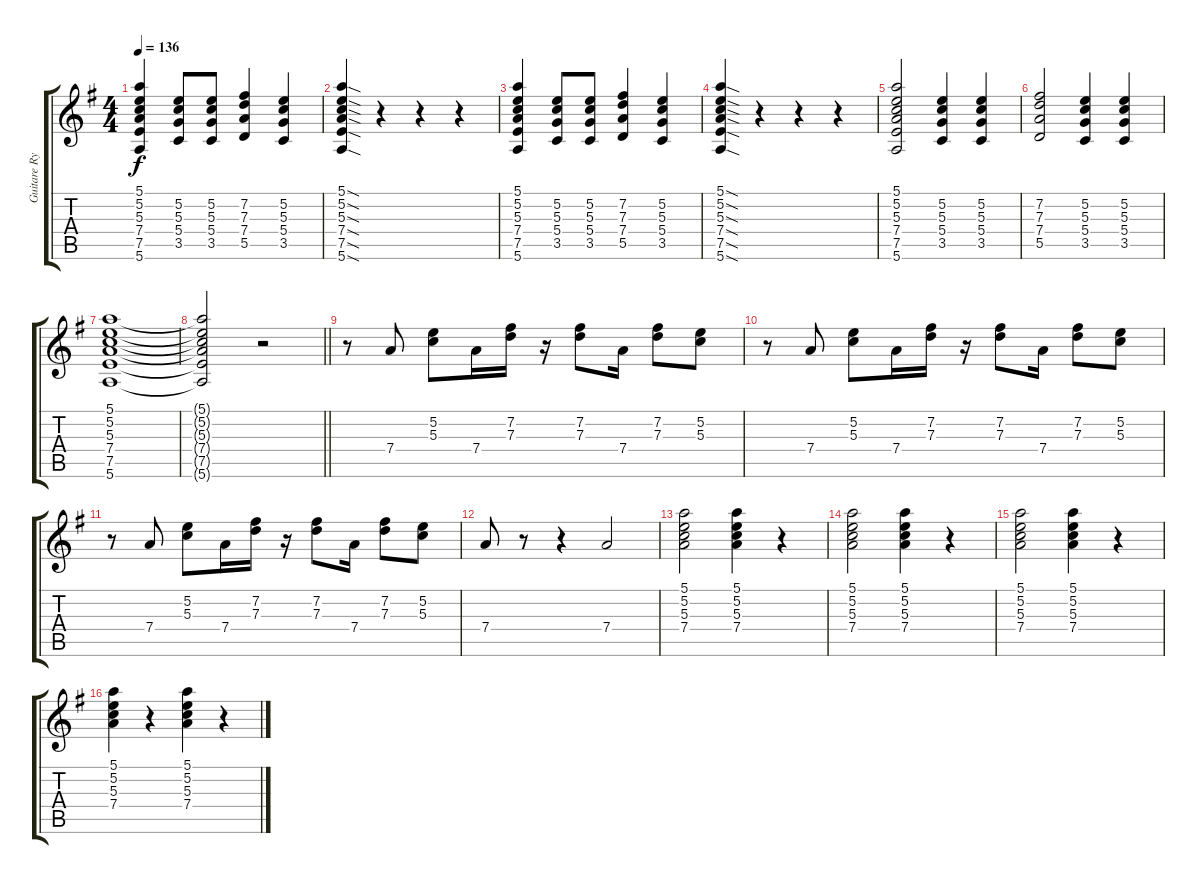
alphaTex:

\track ("Guitare Rythme" "Guitare Ry") {instrument electricguitarclean}
\staff {score tabs}
\tuning (E4 B3 G3 D3 A2 E2) {hide}
\ts (4 4)
\tempo 136
\clef g2
\ks g
(5.1 5.2 5.3 7.4 7.5 5.6).4{dy f volume 11 instrument electricguitarclean} (5.2 5.3 5.4 3.5).8 (5.2 5.3 5.4 3.5).8 (7.2 7.3 7.4 5.5).4 (5.2 5.3 5.4 3.5).4 |
(5.1{sod} 5.2{sod} 5.3{sod} 7.4{sod} 7.5{sod} 5.6{sod}).4 r.4 r.4 r.4 |
(5.1 5.2 5.3 7.4 7.5 5.6).4 (5.2 5.3 5.4 3.5).8 (5.2 5.3 5.4 3.5).8 (7.2 7.3 7.4 5.5).4 (5.2 5.3 5.4 3.5).4 |
(5.1{sod} 5.2{sod} 5.3{sod} 7.4{sod} 7.5{sod} 5.6{sod}).4 r.4 r.4 r.4 |
(5.1 5.2 5.3 7.4 7.5 5.6).2 (5.2 5.3 5.4 3.5).4 (5.2 5.3 5.4 3.5).4 |
(7.2 7.3 7.4 5.5).2 (5.2 5.3 5.4 3.5).4 (5.2 5.3 5.4 3.5).4 |
(5.1 5.2 5.3 7.4 7.5 5.6).1 |
\barLineRight lightlight
(5.1{t} 5.2{t} 5.3{t} 7.4{t} 7.5{t} 5.6{t}).2 r.2 |
r.8 7.4.8 (5.2 5.3).8 7.4.16 (7.2 7.3).16 r.16 (7.2 7.3).8 7.4.16 (7.2 7.3).8 (5.2 5.3).8 |
r.8 7.4.8 (5.2 5.3).8 7.4.16 (7.2 7.3).16 r.16 (7.2 7.3).8 7.4.16 (7.2 7.3).8 (5.2 5.3).8 |
r.8 7.4.8 (5.2 5.3).8 7.4.16 (7.2 7.3).16 r.16 (7.2 7.3).8 7.4.16 (7.2 7.3).8 (5.2 5.3).8 |
7.4.8 r.8 r.4 7.4.2 |
(5.1 5.2 5.3 7.4).2 (5.1 5.2 5.3 7.4).4 r.4 |
(5.1 5.2 5.3 7.4).2 (5.1 5.2 5.3 7.4).4 r.4 |
(5.1 5.2 5.3 7.4).2 (5.1 5.2 5.3 7.4).4 r.4 |
(5.1 5.2 5.3 7.4).4 r.4 (5.1 5.2 5.3 7.4).4 r.4
